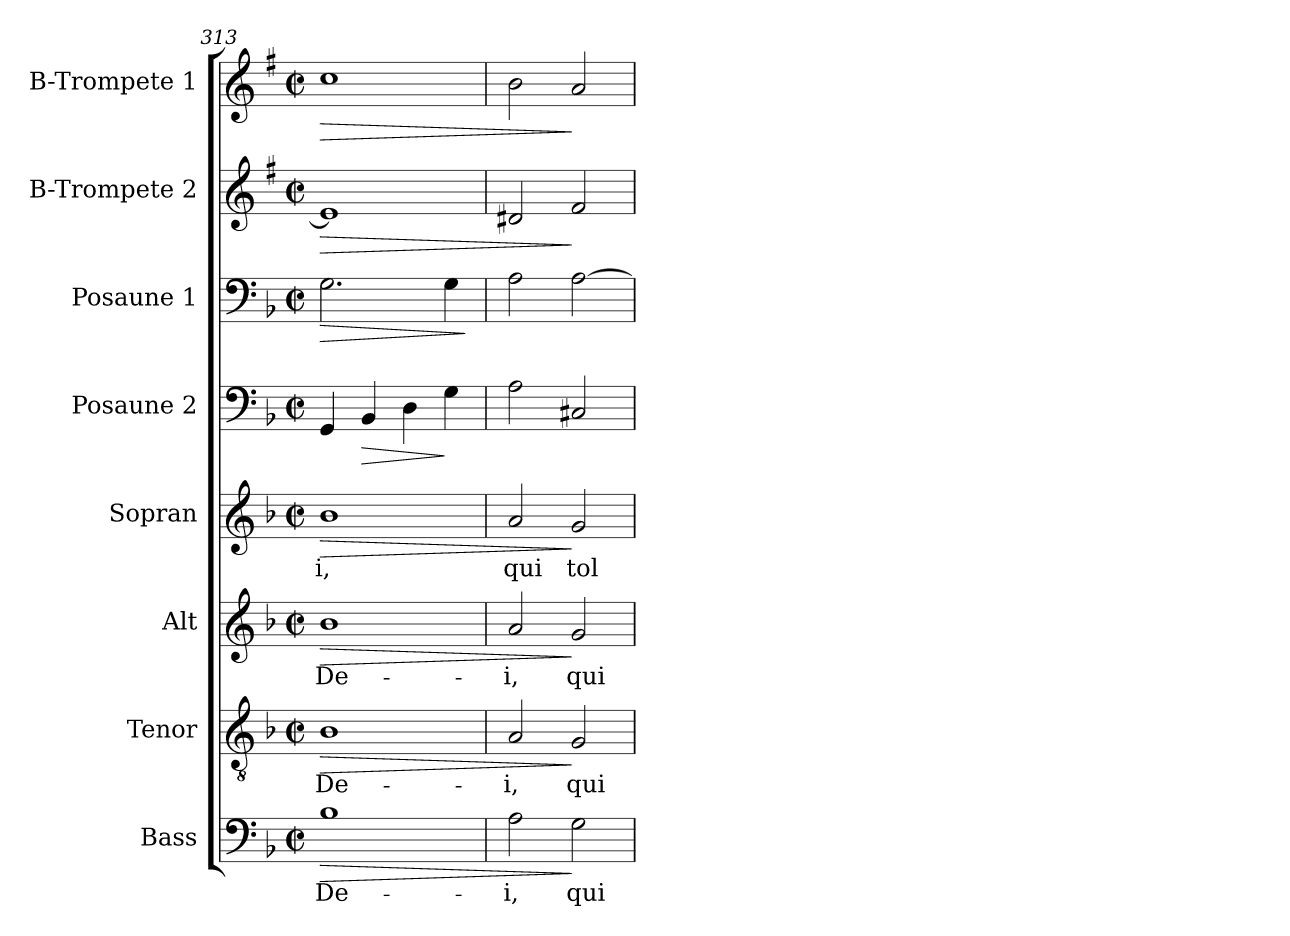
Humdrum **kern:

**kern	**text	**dynam	**kern	**text	**dynam	**kern	**text	**dynam	**kern	**text	**dynam	**kern	**dynam	**kern	**dynam	**kern	**dynam	**kern	**dynam
*part8	*part8	*part8	*part7	*part7	*part7	*part6	*part6	*part6	*part5	*part5	*part5	*part4	*part4	*part3	*part3	*part2	*part2	*part1	*part1
*staff8	*staff8	*staff8	*staff7	*staff7	*staff7	*staff6	*staff6	*staff6	*staff5	*staff5	*staff5	*staff4	*staff4	*staff3	*staff3	*staff2	*staff2	*staff1	*staff1
*I"Bass	*	*	*I"Tenor	*	*	*I"Alt	*	*	*I"Sopran	*	*	*I"Posaune 2	*	*I"Posaune 1	*	*I"B-Trompete 2	*	*I"B-Trompete 1	*
*I'B.	*	*	*I'T.	*	*	*I'A.	*	*	*I'S.	*	*	*I'Pos. 2	*	*I'Pos. 1	*	*I'B Trp. 2	*	*I'B Trp. 1	*
*clefF4	*	*	*clefGv2	*	*	*clefG2	*	*	*clefG2	*	*	*clefF4	*	*clefF4	*	*clefG2	*	*clefG2	*
*	*	*	*	*	*	*	*	*	*	*	*	*	*	*	*	*ITrd1c2	*	*ITrd1c2	*
*k[b-]	*	*	*k[b-]	*	*	*k[b-]	*	*	*k[b-]	*	*	*k[b-]	*	*k[b-]	*	*k[b-]	*	*k[b-]	*
*F:	*	*	*F:	*	*	*F:	*	*	*F:	*	*	*F:	*	*F:	*	*F:	*	*F:	*
*M2/2	*	*	*M2/2	*	*	*M2/2	*	*	*M2/2	*	*	*M2/2	*	*M2/2	*	*M2/2	*	*M2/2	*
*met(c|)	*	*	*met(c|)	*	*	*met(c|)	*	*	*met(c|)	*	*	*met(c|)	*	*met(c|)	*	*met(c|)	*	*met(c|)	*
=313	=313	=313	=313	=313	=313	=313	=313	=313	=313	=313	=313	=313	=313	=313	=313	=313	=313	=313	=313
!	!LO:LY:b	!LO:HP:b	!	!LO:LY:b	!LO:HP:b	!	!LO:LY:b	!LO:HP:b	!	!LO:LY:b	!LO:HP:b	!	!	!	!LO:HP:b	!	!LO:HP:b	!	!LO:HP:b
1B-	De-	>	1B-	De-	>	1b-	De-	>	1b-	-i,	>	4GG/	.	2.G\	>	1d]	>	1b-	>
!	!	!	!	!	!	!	!	!	!	!	!	!	!LO:HP:b	!	!	!	!	!	!
.	.	.	.	.	.	.	.	.	.	.	.	4BB-/	>	.	.	.	.	.	.
.	.	.	.	.	.	.	.	.	.	.	.	4D\	.	.	.	.	.	.	.
.	.	.	.	.	.	.	.	.	.	.	.	4G\	]	4G\	.	.	.	.	.
.	.	.	.	.	.	.	.	.	.	.	.	.	.	.	]	.	.	.	.
=314	=314	=314	=314	=314	=314	=314	=314	=314	=314	=314	=314	=314	=314	=314	=314	=314	=314	=314	=314
!	!LO:LY:b	!	!	!LO:LY:b	!	!	!LO:LY:b	!	!	!LO:LY:b	!	!	!	!	!	!	!	!	!
2A\	-i,	.	2A/	-i,	.	2a/	-i,	.	2a/	qui	.	2A\	.	2A\	.	2c#X/	.	2a\	.
!	!LO:LY:b	!	!	!LO:LY:b	!	!	!LO:LY:b	!	!	!LO:LY:b	!	!	!	!	!	!	!	!	!
2G\	qui	]	2G/	qui	]	2g/	qui	]	2g/	tol-	]	2C#X/	.	[2A\	.	2e/	]	2g/	]
=	=	=	=	=	=	=	=	=	=	=	=	=	=	=	=	=	=	=	=
*-	*-	*-	*-	*-	*-	*-	*-	*-	*-	*-	*-	*-	*-	*-	*-	*-	*-	*-	*-
